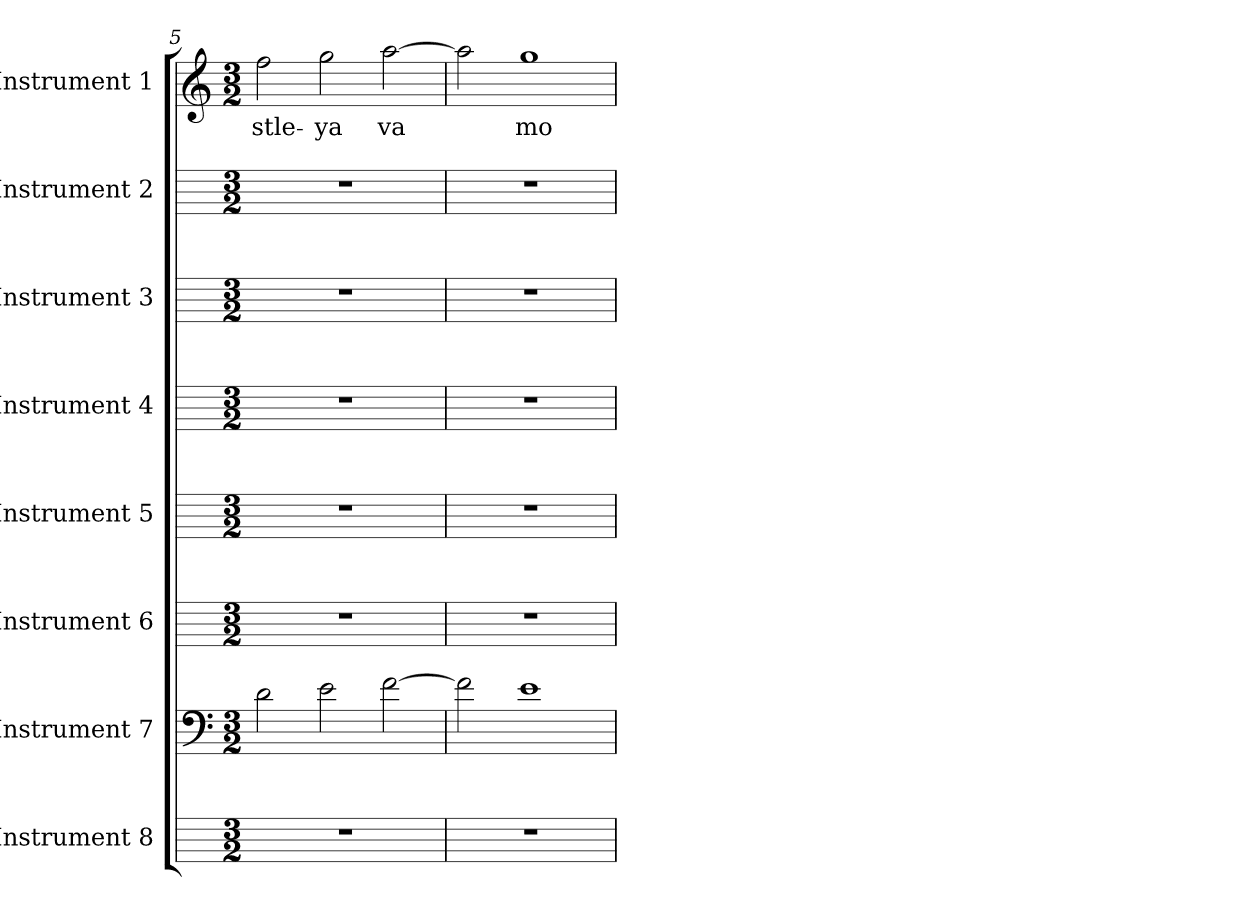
**kern	**kern	**kern	**kern	**kern	**kern	**kern	**kern	**text
*part8	*part7	*part6	*part5	*part4	*part3	*part2	*part1	*part1
*staff8	*staff7	*staff6	*staff5	*staff4	*staff3	*staff2	*staff1	*staff1
*I"Instrument 8	*I"Instrument 7	*I"Instrument 6	*I"Instrument 5	*I"Instrument 4	*I"Instrument 3	*I"Instrument 2	*I"Instrument 1	*
*	*clefF4	*	*	*	*	*	*clefG2	*
*k[]	*k[]	*k[]	*k[]	*k[]	*k[]	*k[]	*k[]	*
*C:	*C:	*C:	*C:	*C:	*C:	*C:	*C:	*
*M3/2	*M3/2	*M3/2	*M3/2	*M3/2	*M3/2	*M3/2	*M3/2	*
=5	=5	=5	=5	=5	=5	=5	=5	=5
!	!	!	!	!	!	!	!	!LO:LY:b:cj
1.r	2d\	1.r	1.r	1.r	1.r	1.r	2ff\	-stle-
!	!	!	!	!	!	!	!	!LO:LY:b:cj
.	2e\	.	.	.	.	.	2gg\	-ya
!	!	!	!	!	!	!	!	!LO:LY:b:cj
.	[>2f\	.	.	.	.	.	[>2aa\	va-
=6	=6	=6	=6	=6	=6	=6	=6	=6
!	!	!	!	!	!	!	!	!LO:LY:b:cj
1.r	2f\]	1.r	1.r	1.r	1.r	1.r	2aa\]	--
!	!	!	!	!	!	!	!	!LO:LY:b:cj
.	1e	.	.	.	.	.	1gg	-mo
=	=	=	=	=	=	=	=	=
*-	*-	*-	*-	*-	*-	*-	*-	*-
